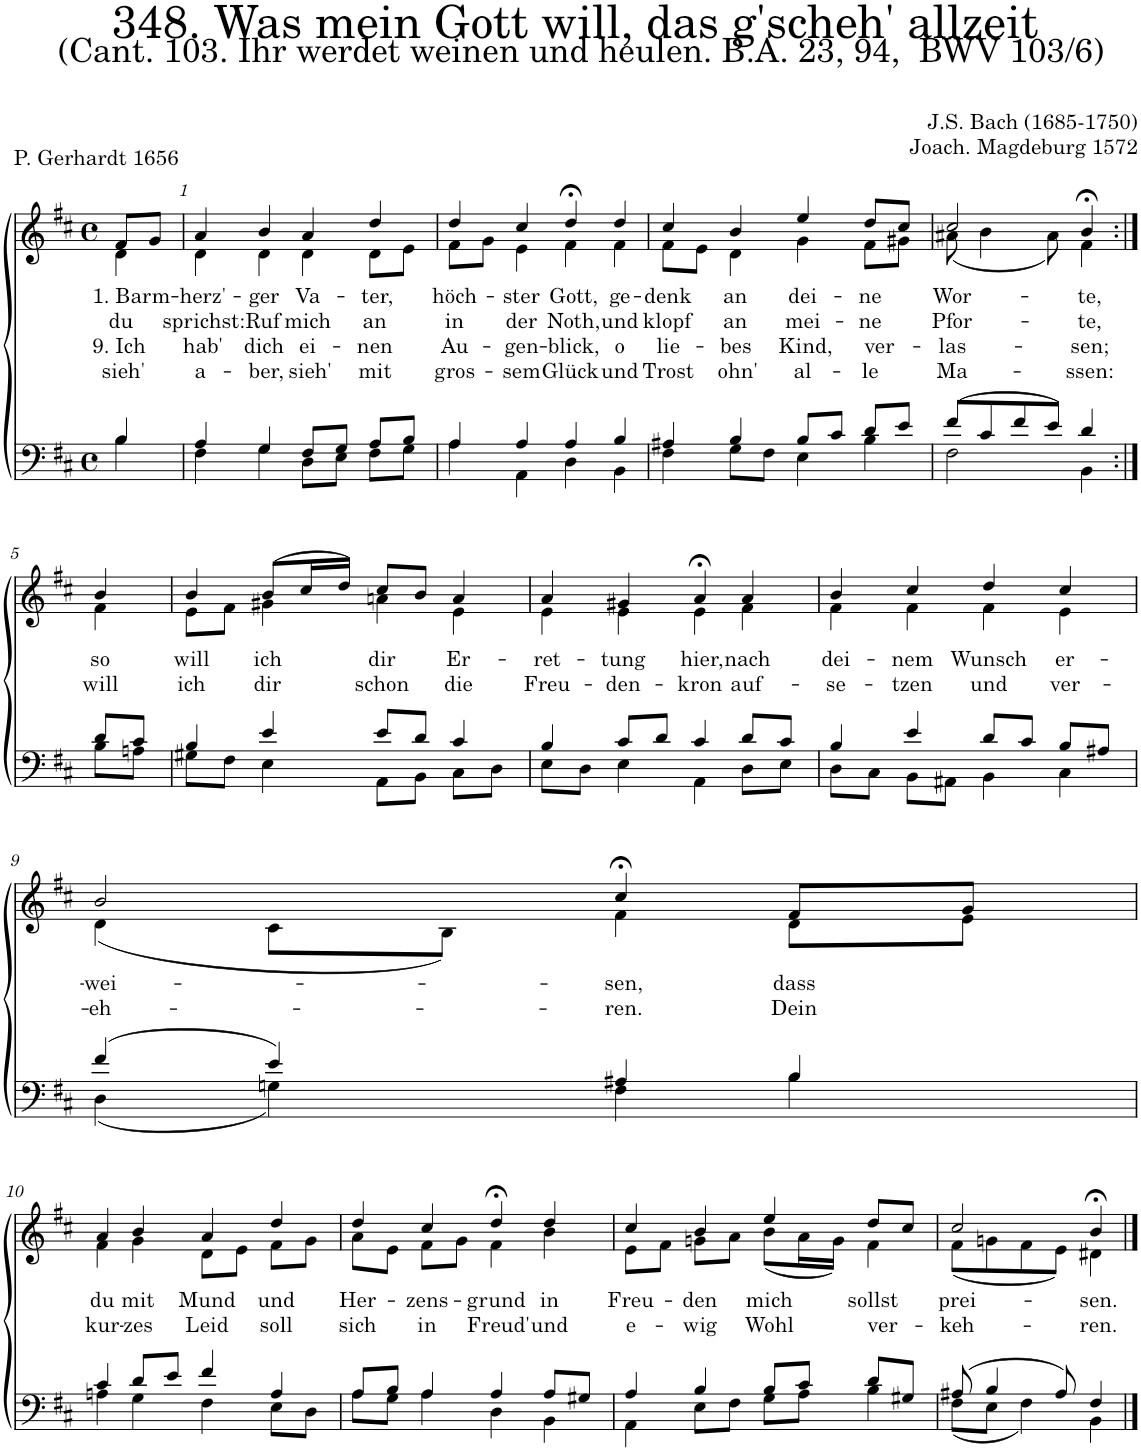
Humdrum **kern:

**kern	**kern	**text	**text	**text	**text
*part2	*part1	*part1	*part1	*part1	*part1
*staff2	*staff1	*staff1	*staff1	*staff1	*staff1
*I"Tenor/Bass	*I"Soprano/Alto	*	*	*	*
*clefF4	*clefG2	*	*	*	*
*k[f#c#]	*k[f#c#]	*	*	*	*
*M4/4	*M4/4	*	*	*	*
*met(c)	*met(c)	*	*	*	*
=	=	=	=	=	=
*^	*	*	*	*	*
!	!	!	!LO:LY:b	!LO:LY:b	!LO:LY:b	!LO:LY:b
*	*	*^	*	*	*	*
4B/	4B\	8f#/L	4d\	1. Barm-	du	9. Ich	sieh'
.	.	8g/J	.	.	.	.	.
=1	=1	=1	=1	=1	=1	=1	=1
!	!	!	!	!LO:LY:b	!LO:LY:b	!LO:LY:b	!LO:LY:b
4A/	4F#\	4a/	4d\	-herz'-	sprichst:	hab'	a-
!	!	!	!	!LO:LY:b	!LO:LY:b	!LO:LY:b	!LO:LY:b
4G/	4G\	4b/	4d\	-ger	Ruf	dich	-ber,
!	!	!	!	!LO:LY:b	!LO:LY:b	!LO:LY:b	!LO:LY:b
8F#/L	8D\L	4a/	4d\	Va-	mich	ei-	sieh'
8G/J	8E\J	.	.	.	.	.	.
!	!	!	!	!LO:LY:b	!LO:LY:b	!LO:LY:b	!LO:LY:b
8A/L	8F#\L	4dd/	8d\L	-ter,	an	-nen	mit
8B/J	8G\J	.	8e\J	.	.	.	.
=2	=2	=2	=2	=2	=2	=2	=2
!	!	!	!	!LO:LY:b	!LO:LY:b	!LO:LY:b	!LO:LY:b
4A/	4A\	4dd/	8f#\L	höch-	in	Au-	gros-
.	.	.	8g\J	.	.	.	.
!	!	!	!	!LO:LY:b	!LO:LY:b	!LO:LY:b	!LO:LY:b
4A/	4AA\	4cc#/	4e\	-ster	der	-gen-	-sem
!	!	!	!	!LO:LY:b	!LO:LY:b	!LO:LY:b	!LO:LY:b
4A/	4D\	4dd;<,/	4f#\	Gott,	Noth,	-blick,	Glück
!	!	!	!	!LO:LY:b	!LO:LY:b	!LO:LY:b	!LO:LY:b
4B/	4BB\	4dd/	4f#\	ge-	und	o	und
=3	=3	=3	=3	=3	=3	=3	=3
!	!	!	!	!LO:LY:b	!LO:LY:b	!LO:LY:b	!LO:LY:b
4A#X/	4F#\	4cc#/	8f#\L	-denk	klopf	lie-	Trost
.	.	.	8e\J	.	.	.	.
!	!	!	!	!LO:LY:b	!LO:LY:b	!LO:LY:b	!LO:LY:b
4B/	8G\L	4b/	4d\	an	an	-bes	ohn'
.	8F#\J	.	.	.	.	.	.
!	!	!	!	!LO:LY:b	!LO:LY:b	!LO:LY:b	!LO:LY:b
8B/L	4E\	4ee/	4g\	dei-	mei-	Kind,	al-
8c#/J	.	.	.	.	.	.	.
!	!	!	!	!LO:LY:b	!LO:LY:b	!LO:LY:b	!LO:LY:b
8d/L	4B\	8dd/L	8f#\L	-ne	-ne	ver-	-le
8e/J	.	8cc#/J	8g#X\J	.	.	.	.
=4	=4	=4	=4	=4	=4	=4	=4
!	!	!	!	!LO:LY:b	!LO:LY:b	!LO:LY:b	!LO:LY:b
(8f#/L	2F#\	2cc#/	(8a#X\	Wor-	Pfor-	-las-	Ma-
8c#/	.	.	4b\	.	.	.	.
8f#/	.	.	.	.	.	.	.
8e/J)	.	.	8a#\)	.	.	.	.
!	!	!	!	!LO:LY:b	!LO:LY:b	!LO:LY:b	!LO:LY:b
4d/	4BB\	4b;<,/	4f#\	-te,	-te,	-sen;	-ssen:
!!LO:LB:g=z	!!
=5:|!	=5:|!	=5:|!	=5:|!	=5:|!	=5:|!	=5:|!	=5:|!
!	!	!	!	!LO:LY:b	!LO:LY:b	!	!
8d/L	8B\L	4b/	4f#\	so	will	.	.
8c#/J	8An\J	.	.	.	.	.	.
=6	=6	=6	=6	=6	=6	=6	=6
!	!	!	!	!LO:LY:b	!LO:LY:b	!	!
4B/	8G#X\L	4b/	8e\L	will	ich	.	.
.	8F#\J	.	8f#\J	.	.	.	.
!	!	!	!	!LO:LY:b	!LO:LY:b	!	!
4e/	4E\	(8b/L	4g#X\	ich	dir	.	.
.	.	16cc#/L	.	.	.	.	.
.	.	16dd/JJ)	.	.	.	.	.
!	!	!	!	!LO:LY:b	!LO:LY:b	!	!
8e/L	8AA\L	8cc#/L	4an\	dir	schon	.	.
8d/J	8BB\J	8b/J	.	.	.	.	.
!	!	!	!	!LO:LY:b	!LO:LY:b	!	!
4c#/	8C#\L	4a/	4e\	Er-	die	.	.
.	8D\J	.	.	.	.	.	.
=7	=7	=7	=7	=7	=7	=7	=7
!	!	!	!	!LO:LY:b	!LO:LY:b	!	!
4B/	8E\L	4a/	4e\	-ret-	Freu-	.	.
.	8D\J	.	.	.	.	.	.
!	!	!	!	!LO:LY:b	!LO:LY:b	!	!
8c#/L	4E\	4g#X/	4e\	-tung	-den-	.	.
8d/J	.	.	.	.	.	.	.
!	!	!	!	!LO:LY:b	!LO:LY:b	!	!
4c#/	4AA\	4a;<,/	4e\	hier,	-kron	.	.
!	!	!	!	!LO:LY:b	!LO:LY:b	!	!
8d/L	8D\L	4a/	4f#\	nach	auf-	.	.
8c#/J	8E\J	.	.	.	.	.	.
=8	=8	=8	=8	=8	=8	=8	=8
!	!	!	!	!LO:LY:b	!LO:LY:b	!	!
4B/	8D\L	4b/	4f#\	dei-	-se-	.	.
.	8C#\J	.	.	.	.	.	.
!	!	!	!	!LO:LY:b	!LO:LY:b	!	!
4e/	8BB\L	4cc#/	4f#\	-nem	-tzen	.	.
.	8AA#X\J	.	.	.	.	.	.
!	!	!	!	!LO:LY:b	!LO:LY:b	!	!
8d/L	4BB\	4dd/	4f#\	Wunsch	und	.	.
8c#/J	.	.	.	.	.	.	.
!	!	!	!	!LO:LY:b	!LO:LY:b	!	!
8B/L	4C#\	4cc#/	4e\	er-	ver-	.	.
8A#X/J	.	.	.	.	.	.	.
!!LO:LB:g=z	!!
=9	=9	=9	=9	=9	=9	=9	=9
!	!	!	!	!LO:LY:b	!LO:LY:b	!	!
(4f#/	(4D\	2b/	(4d\	-wei-	-eh-	.	.
4e/)	4Gn\)	.	8c#\L	.	.	.	.
.	.	.	8B\J)	.	.	.	.
!	!	!	!	!LO:LY:b	!LO:LY:b	!	!
4A#X/	4F#\	4cc#;<,/	4f#\	-sen,	-ren.	.	.
!	!	!	!	!LO:LY:b	!LO:LY:b	!	!
4B/	4B\	8f#/L	8d\L	dass	Dein	.	.
.	.	8g/J	8e\J	.	.	.	.
!!LO:LB:g=z	!!
=10	=10	=10	=10	=10	=10	=10	=10
!	!	!	!	!LO:LY:b	!LO:LY:b	!	!
4c#/	4An\	4a/	4f#\	du	kur-	.	.
!	!	!	!	!LO:LY:b	!LO:LY:b	!	!
8d/L	4G\	4b/	4g\	mit	-zes	.	.
8e/J	.	.	.	.	.	.	.
!	!	!	!	!LO:LY:b	!LO:LY:b	!	!
4f#/	4F#\	4a/	8d\L	Mund	Leid	.	.
.	.	.	8e\J	.	.	.	.
!	!	!	!	!LO:LY:b	!LO:LY:b	!	!
4A/	8E\L	4dd/	8f#\L	und	soll	.	.
.	8D\J	.	8g\J	.	.	.	.
=11	=11	=11	=11	=11	=11	=11	=11
!	!	!	!	!LO:LY:b	!LO:LY:b	!	!
8A/L	8A\L	4dd/	8a\L	Her-	sich	.	.
8B/J	8G\J	.	8e\J	.	.	.	.
!	!	!	!	!LO:LY:b	!LO:LY:b	!	!
4A/	4A\	4cc#/	8f#\L	-zens-	in	.	.
.	.	.	8g\J	.	.	.	.
!	!	!	!	!LO:LY:b	!LO:LY:b	!	!
4A/	4D\	4dd;<,/	4f#\	-grund	Freud'	.	.
!	!	!	!	!LO:LY:b	!LO:LY:b	!	!
8A/L	4BB\	4dd/	4b\	in	und	.	.
8G#X/J	.	.	.	.	.	.	.
=12	=12	=12	=12	=12	=12	=12	=12
!	!	!	!	!LO:LY:b	!LO:LY:b	!	!
4A/	4AA\	4cc#/	8e\L	Freu-	e-	.	.
.	.	.	8f#\J	.	.	.	.
!	!	!	!	!LO:LY:b	!LO:LY:b	!	!
4B/	8E\L	4b/	8gn\L	-den	-wig	.	.
.	8F#\J	.	8a\J	.	.	.	.
!	!	!	!	!LO:LY:b	!LO:LY:b	!	!
8B/L	8G\L	4ee/	(8b\L	mich	Wohl	.	.
8c#/J	8A\J	.	16a\L	.	.	.	.
.	.	.	16g\JJ)	.	.	.	.
!	!	!	!	!LO:LY:b	!LO:LY:b	!	!
8d/L	4B\	8dd/L	4f#\	sollst	ver-	.	.
8G#X/J	.	8cc#/J	.	.	.	.	.
=13	=13	=13	=13	=13	=13	=13	=13
!	!	!	!	!LO:LY:b	!LO:LY:b	!	!
(8A#X/	(8F#\L	2cc#/	(8f#\L	prei-	-keh-	.	.
4B/	8E\J	.	8gn\	.	.	.	.
.	4F#\)	.	8f#\	.	.	.	.
8A#/)	.	.	8e\J)	.	.	.	.
!	!	!	!	!LO:LY:b	!LO:LY:b	!	!
4F#/	4BB\	4b;</	4d#X\	-sen.	-ren.	.	.
*v	*v	*	*	*	*	*	*
*	*v	*v	*	*	*	*
==	==	==	==	==	==
*-	*-	*-	*-	*-	*-
